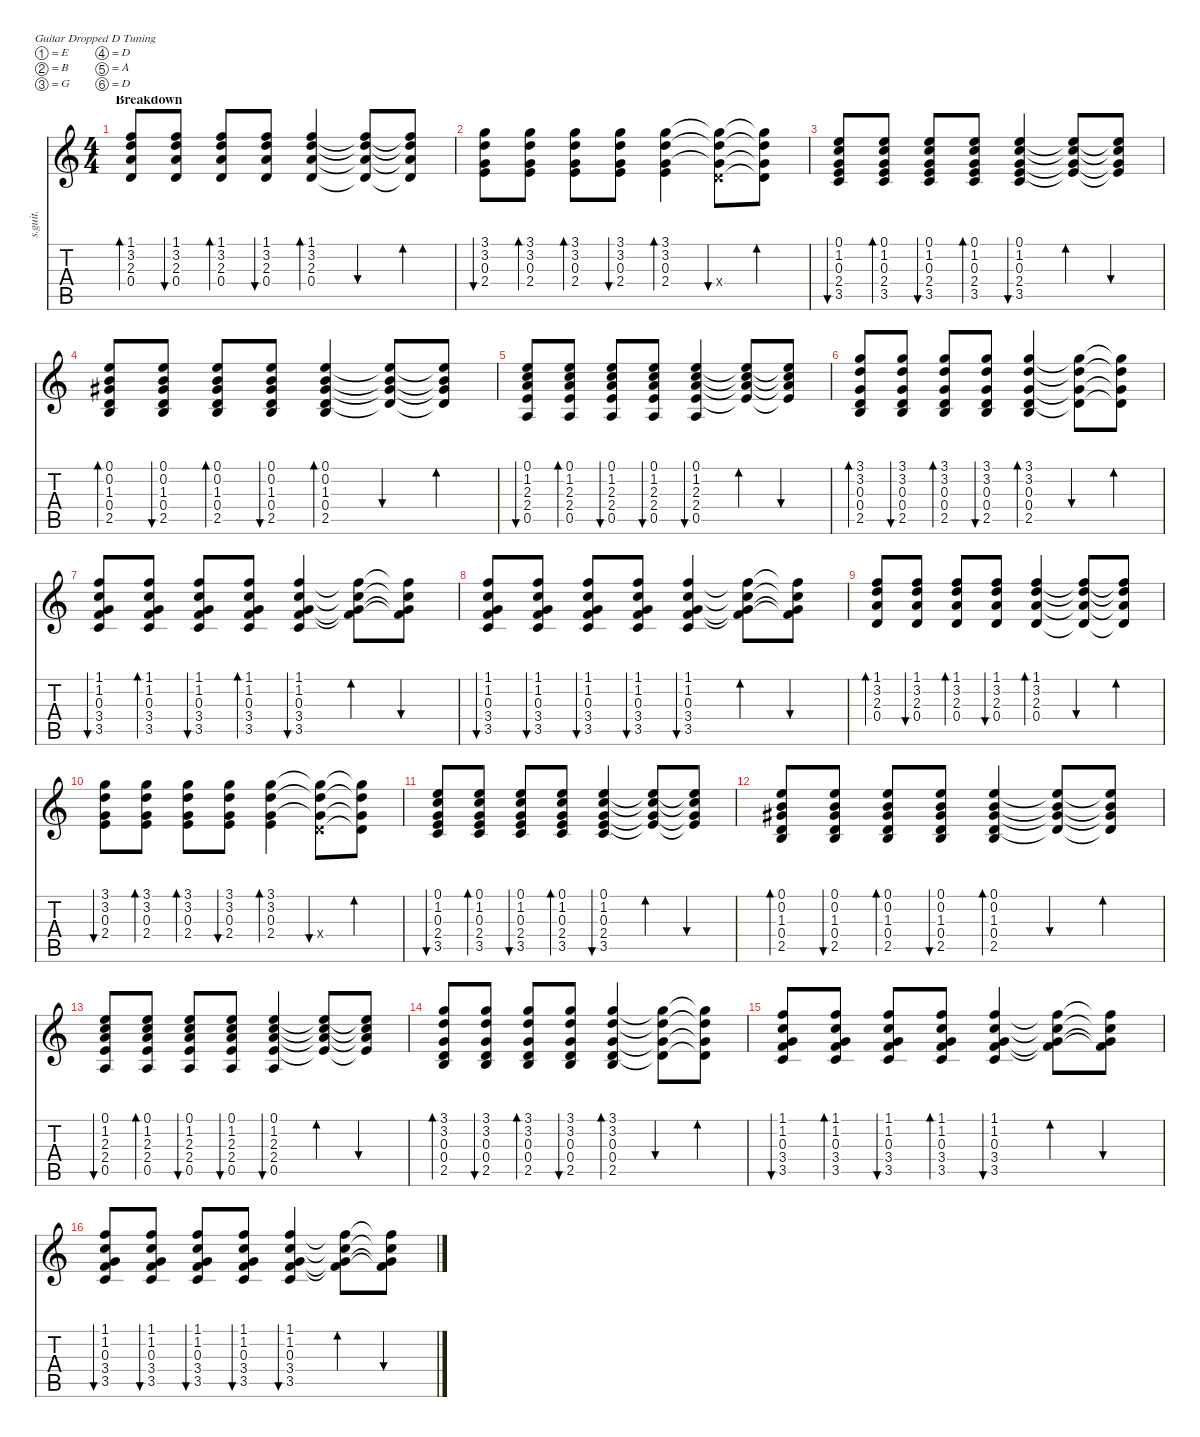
\defaultSystemsLayout 4
\hideDynamics
\bracketExtendMode nobrackets
\track ("Zacky Vengeance (Clean)" "s.guit.") {instrument electricguitarclean}
\staff {score tabs}
\tuning (E4 B3 G3 D3 A2 D2)
\ts (4 4)
\section ("" "Breakdown")
\tempo (125 hide)
\clef g2
\ks c
(1.1 3.2 2.3 0.4).8{bd 30 lyrics (0 "") lyrics (1 "") lyrics (2 "") lyrics (3 "") lyrics (4 "") dy mf} (1.1 3.2 2.3 0.4).8{bu 30 lyrics (0 "") lyrics (1 "") lyrics (2 "") lyrics (3 "") lyrics (4 "")} (1.1 3.2 2.3 0.4).8{bd 30 lyrics (0 "") lyrics (1 "") lyrics (2 "") lyrics (3 "") lyrics (4 "")} (1.1 3.2 2.3 0.4).8{bu 30 lyrics (0 "") lyrics (1 "") lyrics (2 "") lyrics (3 "") lyrics (4 "")} (1.1 3.2 2.3 0.4).4{bd 30 lyrics (0 "") lyrics (1 "") lyrics (2 "") lyrics (3 "") lyrics (4 "")} (1.1{t} 3.2{t} 2.3{t} 0.4{t}).8{bu 30 lyrics (0 "") lyrics (1 "") lyrics (2 "") lyrics (3 "") lyrics (4 "") dy f} (1.1{t} 3.2{t} 2.3{t} 0.4{t}).8{bd 30 lyrics (0 "") lyrics (1 "") lyrics (2 "") lyrics (3 "") lyrics (4 "")} |
(3.1 3.2 0.3 2.4).8{bu 30 lyrics (0 "") lyrics (1 "") lyrics (2 "") lyrics (3 "") lyrics (4 "") dy mf} (3.1 3.2 0.3 2.4).8{bd 30 lyrics (0 "") lyrics (1 "") lyrics (2 "") lyrics (3 "") lyrics (4 "")} (3.1 3.2 0.3 2.4).8{bd 30 lyrics (0 "") lyrics (1 "") lyrics (2 "") lyrics (3 "") lyrics (4 "")} (3.1 3.2 0.3 2.4).8{bu 30 lyrics (0 "") lyrics (1 "") lyrics (2 "") lyrics (3 "") lyrics (4 "")} (3.1 3.2 0.3 2.4).4{bd 30 lyrics (0 "") lyrics (1 "") lyrics (2 "") lyrics (3 "") lyrics (4 "")} (3.1{t} 3.2{t} 0.3{t} 0.4{x}).8{bu 30 lyrics (0 "") lyrics (1 "") lyrics (2 "") lyrics (3 "") lyrics (4 "") dy f} (3.1{t} 3.2{t} 0.3{t} 0.4{t}).8{bd 30 lyrics (0 "") lyrics (1 "") lyrics (2 "") lyrics (3 "") lyrics (4 "")} |
(0.1 1.2 0.3 2.4 3.5).8{bu 30 lyrics (0 "") lyrics (1 "") lyrics (2 "") lyrics (3 "") lyrics (4 "") dy mf} (0.1 1.2 0.3 2.4 3.5).8{bd 30 lyrics (0 "") lyrics (1 "") lyrics (2 "") lyrics (3 "") lyrics (4 "")} (0.1 1.2 0.3 2.4 3.5).8{bu 30 lyrics (0 "") lyrics (1 "") lyrics (2 "") lyrics (3 "") lyrics (4 "")} (0.1 1.2 0.3 2.4 3.5).8{bd 30 lyrics (0 "") lyrics (1 "") lyrics (2 "") lyrics (3 "") lyrics (4 "")} (0.1 1.2 0.3 2.4 3.5).4{bu 30 lyrics (0 "") lyrics (1 "") lyrics (2 "") lyrics (3 "") lyrics (4 "")} (0.1{t} 1.2{t} 0.3{t} 2.4{t}).8{bd 30 lyrics (0 "") lyrics (1 "") lyrics (2 "") lyrics (3 "") lyrics (4 "") dy f} (0.1{t} 1.2{t} 0.3{t} 2.4{t}).8{bu 30 lyrics (0 "") lyrics (1 "") lyrics (2 "") lyrics (3 "") lyrics (4 "")} |
(0.1 0.2 1.3{acc #} 0.4 2.5).8{bd 30 lyrics (0 "") lyrics (1 "") lyrics (2 "") lyrics (3 "") lyrics (4 "") dy mf} (0.1 0.2 1.3{acc #} 0.4 2.5).8{bu 30 lyrics (0 "") lyrics (1 "") lyrics (2 "") lyrics (3 "") lyrics (4 "")} (0.1 0.2 1.3{acc #} 0.4 2.5).8{bd 30 lyrics (0 "") lyrics (1 "") lyrics (2 "") lyrics (3 "") lyrics (4 "")} (0.1 0.2 1.3{acc #} 0.4 2.5).8{bu 30 lyrics (0 "") lyrics (1 "") lyrics (2 "") lyrics (3 "") lyrics (4 "")} (0.1 0.2 1.3{acc #} 0.4 2.5).4{bd 30 lyrics (0 "") lyrics (1 "") lyrics (2 "") lyrics (3 "") lyrics (4 "")} (0.1{t} 0.2{t} 1.3{t acc #} 0.4{t}).8{bu 30 lyrics (0 "") lyrics (1 "") lyrics (2 "") lyrics (3 "") lyrics (4 "") dy f} (0.1{t} 0.2{t} 1.3{t acc #} 0.4{t}).8{bd 30 lyrics (0 "") lyrics (1 "") lyrics (2 "") lyrics (3 "") lyrics (4 "")} |
(0.1 1.2 2.3 2.4 0.5).8{bu 30 lyrics (0 "") lyrics (1 "") lyrics (2 "") lyrics (3 "") lyrics (4 "") dy mf} (0.1 1.2 2.3 2.4 0.5).8{bd 30 lyrics (0 "") lyrics (1 "") lyrics (2 "") lyrics (3 "") lyrics (4 "")} (0.1 1.2 2.3 2.4 0.5).8{bu 30 lyrics (0 "") lyrics (1 "") lyrics (2 "") lyrics (3 "") lyrics (4 "")} (0.1 1.2 2.3 2.4 0.5).8{bu 30 lyrics (0 "") lyrics (1 "") lyrics (2 "") lyrics (3 "") lyrics (4 "")} (0.1 1.2 2.3 2.4 0.5).4{bu 30 lyrics (0 "") lyrics (1 "") lyrics (2 "") lyrics (3 "") lyrics (4 "")} (0.1{t} 1.2{t} 2.3{t} 2.4{t}).8{bd 30 lyrics (0 "") lyrics (1 "") lyrics (2 "") lyrics (3 "") lyrics (4 "") dy f} (0.1{t} 1.2{t} 2.3{t} 2.4{t}).8{bu 30 lyrics (0 "") lyrics (1 "") lyrics (2 "") lyrics (3 "") lyrics (4 "")} |
(3.1 3.2 0.3 0.4 2.5).8{bd 30 lyrics (0 "") lyrics (1 "") lyrics (2 "") lyrics (3 "") lyrics (4 "") dy mf} (3.1 3.2 0.3 0.4 2.5).8{bu 30 lyrics (0 "") lyrics (1 "") lyrics (2 "") lyrics (3 "") lyrics (4 "")} (3.1 3.2 0.3 0.4 2.5).8{bd 30 lyrics (0 "") lyrics (1 "") lyrics (2 "") lyrics (3 "") lyrics (4 "")} (3.1 3.2 0.3 0.4 2.5).8{bu 30 lyrics (0 "") lyrics (1 "") lyrics (2 "") lyrics (3 "") lyrics (4 "")} (3.1 3.2 0.3 0.4 2.5).4{bd 30 lyrics (0 "") lyrics (1 "") lyrics (2 "") lyrics (3 "") lyrics (4 "")} (3.1{t} 3.2{t} 0.3{t} 0.4{t}).8{bu 30 lyrics (0 "") lyrics (1 "") lyrics (2 "") lyrics (3 "") lyrics (4 "") dy f} (3.1{t} 3.2{t} 0.3{t} 0.4{t}).8{bd 30 lyrics (0 "") lyrics (1 "") lyrics (2 "") lyrics (3 "") lyrics (4 "")} |
(1.1 1.2 0.3 3.4 3.5).8{bu 30 lyrics (0 "") lyrics (1 "") lyrics (2 "") lyrics (3 "") lyrics (4 "") dy mf} (1.1 1.2 0.3 3.4 3.5).8{bd 30 lyrics (0 "") lyrics (1 "") lyrics (2 "") lyrics (3 "") lyrics (4 "")} (1.1 1.2 0.3 3.4 3.5).8{bu 30 lyrics (0 "") lyrics (1 "") lyrics (2 "") lyrics (3 "") lyrics (4 "")} (1.1 1.2 0.3 3.4 3.5).8{bd 30 lyrics (0 "") lyrics (1 "") lyrics (2 "") lyrics (3 "") lyrics (4 "")} (1.1 1.2 0.3 3.4 3.5).4{bu 30 lyrics (0 "") lyrics (1 "") lyrics (2 "") lyrics (3 "") lyrics (4 "")} (1.1{t} 1.2{t} 0.3{t} 3.4{t}).8{bd 30 lyrics (0 "") lyrics (1 "") lyrics (2 "") lyrics (3 "") lyrics (4 "") dy f} (1.1{t} 1.2{t} 0.3{t} 3.4{t}).8{bu 30 lyrics (0 "") lyrics (1 "") lyrics (2 "") lyrics (3 "") lyrics (4 "")} |
(1.1 1.2 0.3 3.4 3.5).8{bu 30 lyrics (0 "") lyrics (1 "") lyrics (2 "") lyrics (3 "") lyrics (4 "") dy mf} (1.1 1.2 0.3 3.4 3.5).8{bu 30 lyrics (0 "") lyrics (1 "") lyrics (2 "") lyrics (3 "") lyrics (4 "")} (1.1 1.2 0.3 3.4 3.5).8{bu 30 lyrics (0 "") lyrics (1 "") lyrics (2 "") lyrics (3 "") lyrics (4 "")} (1.1 1.2 0.3 3.4 3.5).8{bu 30 lyrics (0 "") lyrics (1 "") lyrics (2 "") lyrics (3 "") lyrics (4 "")} (1.1 1.2 0.3 3.4 3.5).4{bu 30 lyrics (0 "") lyrics (1 "") lyrics (2 "") lyrics (3 "") lyrics (4 "")} (1.1{t} 1.2{t} 0.3{t} 3.4{t}).8{bd 30 lyrics (0 "") lyrics (1 "") lyrics (2 "") lyrics (3 "") lyrics (4 "") dy f} (1.1{t} 1.2{t} 0.3{t} 3.4{t}).8{bu 30 lyrics (0 "") lyrics (1 "") lyrics (2 "") lyrics (3 "") lyrics (4 "")} |
(1.1 3.2 2.3 0.4).8{bd 30 lyrics (0 "") lyrics (1 "") lyrics (2 "") lyrics (3 "") lyrics (4 "") dy mf} (1.1 3.2 2.3 0.4).8{bu 30 lyrics (0 "") lyrics (1 "") lyrics (2 "") lyrics (3 "") lyrics (4 "")} (1.1 3.2 2.3 0.4).8{bd 30 lyrics (0 "") lyrics (1 "") lyrics (2 "") lyrics (3 "") lyrics (4 "")} (1.1 3.2 2.3 0.4).8{bu 30 lyrics (0 "") lyrics (1 "") lyrics (2 "") lyrics (3 "") lyrics (4 "")} (1.1 3.2 2.3 0.4).4{bd 30 lyrics (0 "") lyrics (1 "") lyrics (2 "") lyrics (3 "") lyrics (4 "")} (1.1{t} 3.2{t} 2.3{t} 0.4{t}).8{bu 30 lyrics (0 "") lyrics (1 "") lyrics (2 "") lyrics (3 "") lyrics (4 "") dy f} (1.1{t} 3.2{t} 2.3{t} 0.4{t}).8{bd 30 lyrics (0 "") lyrics (1 "") lyrics (2 "") lyrics (3 "") lyrics (4 "")} |
(3.1 3.2 0.3 2.4).8{bu 30 lyrics (0 "") lyrics (1 "") lyrics (2 "") lyrics (3 "") lyrics (4 "") dy mf} (3.1 3.2 0.3 2.4).8{bd 30 lyrics (0 "") lyrics (1 "") lyrics (2 "") lyrics (3 "") lyrics (4 "")} (3.1 3.2 0.3 2.4).8{bd 30 lyrics (0 "") lyrics (1 "") lyrics (2 "") lyrics (3 "") lyrics (4 "")} (3.1 3.2 0.3 2.4).8{bu 30 lyrics (0 "") lyrics (1 "") lyrics (2 "") lyrics (3 "") lyrics (4 "")} (3.1 3.2 0.3 2.4).4{bd 30 lyrics (0 "") lyrics (1 "") lyrics (2 "") lyrics (3 "") lyrics (4 "")} (3.1{t} 3.2{t} 0.3{t} 0.4{x}).8{bu 30 lyrics (0 "") lyrics (1 "") lyrics (2 "") lyrics (3 "") lyrics (4 "") dy f} (3.1{t} 3.2{t} 0.3{t} 0.4{t}).8{bd 30 lyrics (0 "") lyrics (1 "") lyrics (2 "") lyrics (3 "") lyrics (4 "")} |
(0.1 1.2 0.3 2.4 3.5).8{bu 30 lyrics (0 "") lyrics (1 "") lyrics (2 "") lyrics (3 "") lyrics (4 "") dy mf} (0.1 1.2 0.3 2.4 3.5).8{bd 30 lyrics (0 "") lyrics (1 "") lyrics (2 "") lyrics (3 "") lyrics (4 "")} (0.1 1.2 0.3 2.4 3.5).8{bu 30 lyrics (0 "") lyrics (1 "") lyrics (2 "") lyrics (3 "") lyrics (4 "")} (0.1 1.2 0.3 2.4 3.5).8{bd 30 lyrics (0 "") lyrics (1 "") lyrics (2 "") lyrics (3 "") lyrics (4 "")} (0.1 1.2 0.3 2.4 3.5).4{bu 30 lyrics (0 "") lyrics (1 "") lyrics (2 "") lyrics (3 "") lyrics (4 "")} (0.1{t} 1.2{t} 0.3{t} 2.4{t}).8{bd 30 lyrics (0 "") lyrics (1 "") lyrics (2 "") lyrics (3 "") lyrics (4 "") dy f} (0.1{t} 1.2{t} 0.3{t} 2.4{t}).8{bu 30 lyrics (0 "") lyrics (1 "") lyrics (2 "") lyrics (3 "") lyrics (4 "")} |
(0.1 0.2 1.3{acc #} 0.4 2.5).8{bd 30 lyrics (0 "") lyrics (1 "") lyrics (2 "") lyrics (3 "") lyrics (4 "") dy mf} (0.1 0.2 1.3{acc #} 0.4 2.5).8{bu 30 lyrics (0 "") lyrics (1 "") lyrics (2 "") lyrics (3 "") lyrics (4 "")} (0.1 0.2 1.3{acc #} 0.4 2.5).8{bd 30 lyrics (0 "") lyrics (1 "") lyrics (2 "") lyrics (3 "") lyrics (4 "")} (0.1 0.2 1.3{acc #} 0.4 2.5).8{bu 30 lyrics (0 "") lyrics (1 "") lyrics (2 "") lyrics (3 "") lyrics (4 "")} (0.1 0.2 1.3{acc #} 0.4 2.5).4{bd 30 lyrics (0 "") lyrics (1 "") lyrics (2 "") lyrics (3 "") lyrics (4 "")} (0.1{t} 0.2{t} 1.3{t acc #} 0.4{t}).8{bu 30 lyrics (0 "") lyrics (1 "") lyrics (2 "") lyrics (3 "") lyrics (4 "") dy f} (0.1{t} 0.2{t} 1.3{t acc #} 0.4{t}).8{bd 30 lyrics (0 "") lyrics (1 "") lyrics (2 "") lyrics (3 "") lyrics (4 "")} |
(0.1 1.2 2.3 2.4 0.5).8{bu 30 lyrics (0 "") lyrics (1 "") lyrics (2 "") lyrics (3 "") lyrics (4 "") dy mf} (0.1 1.2 2.3 2.4 0.5).8{bd 30 lyrics (0 "") lyrics (1 "") lyrics (2 "") lyrics (3 "") lyrics (4 "")} (0.1 1.2 2.3 2.4 0.5).8{bu 30 lyrics (0 "") lyrics (1 "") lyrics (2 "") lyrics (3 "") lyrics (4 "")} (0.1 1.2 2.3 2.4 0.5).8{bu 30 lyrics (0 "") lyrics (1 "") lyrics (2 "") lyrics (3 "") lyrics (4 "")} (0.1 1.2 2.3 2.4 0.5).4{bu 30 lyrics (0 "") lyrics (1 "") lyrics (2 "") lyrics (3 "") lyrics (4 "")} (0.1{t} 1.2{t} 2.3{t} 2.4{t}).8{bd 30 lyrics (0 "") lyrics (1 "") lyrics (2 "") lyrics (3 "") lyrics (4 "") dy f} (0.1{t} 1.2{t} 2.3{t} 2.4{t}).8{bu 30 lyrics (0 "") lyrics (1 "") lyrics (2 "") lyrics (3 "") lyrics (4 "")} |
(3.1 3.2 0.3 0.4 2.5).8{bd 30 lyrics (0 "") lyrics (1 "") lyrics (2 "") lyrics (3 "") lyrics (4 "") dy mf} (3.1 3.2 0.3 0.4 2.5).8{bu 30 lyrics (0 "") lyrics (1 "") lyrics (2 "") lyrics (3 "") lyrics (4 "")} (3.1 3.2 0.3 0.4 2.5).8{bd 30 lyrics (0 "") lyrics (1 "") lyrics (2 "") lyrics (3 "") lyrics (4 "")} (3.1 3.2 0.3 0.4 2.5).8{bu 30 lyrics (0 "") lyrics (1 "") lyrics (2 "") lyrics (3 "") lyrics (4 "")} (3.1 3.2 0.3 0.4 2.5).4{bd 30 lyrics (0 "") lyrics (1 "") lyrics (2 "") lyrics (3 "") lyrics (4 "")} (3.1{t} 3.2{t} 0.3{t} 0.4{t}).8{bu 30 lyrics (0 "") lyrics (1 "") lyrics (2 "") lyrics (3 "") lyrics (4 "") dy f} (3.1{t} 3.2{t} 0.3{t} 0.4{t}).8{bd 30 lyrics (0 "") lyrics (1 "") lyrics (2 "") lyrics (3 "") lyrics (4 "")} |
(1.1 1.2 0.3 3.4 3.5).8{bu 30 lyrics (0 "") lyrics (1 "") lyrics (2 "") lyrics (3 "") lyrics (4 "") dy mf} (1.1 1.2 0.3 3.4 3.5).8{bd 30 lyrics (0 "") lyrics (1 "") lyrics (2 "") lyrics (3 "") lyrics (4 "")} (1.1 1.2 0.3 3.4 3.5).8{bu 30 lyrics (0 "") lyrics (1 "") lyrics (2 "") lyrics (3 "") lyrics (4 "")} (1.1 1.2 0.3 3.4 3.5).8{bd 30 lyrics (0 "") lyrics (1 "") lyrics (2 "") lyrics (3 "") lyrics (4 "")} (1.1 1.2 0.3 3.4 3.5).4{bu 30 lyrics (0 "") lyrics (1 "") lyrics (2 "") lyrics (3 "") lyrics (4 "")} (1.1{t} 1.2{t} 0.3{t} 3.4{t}).8{bd 30 lyrics (0 "") lyrics (1 "") lyrics (2 "") lyrics (3 "") lyrics (4 "") dy f} (1.1{t} 1.2{t} 0.3{t} 3.4{t}).8{bu 30 lyrics (0 "") lyrics (1 "") lyrics (2 "") lyrics (3 "") lyrics (4 "")} |
(1.1 1.2 0.3 3.4 3.5).8{bu 30 lyrics (0 "") lyrics (1 "") lyrics (2 "") lyrics (3 "") lyrics (4 "") dy mf} (1.1 1.2 0.3 3.4 3.5).8{bu 30 lyrics (0 "") lyrics (1 "") lyrics (2 "") lyrics (3 "") lyrics (4 "")} (1.1 1.2 0.3 3.4 3.5).8{bu 30 lyrics (0 "") lyrics (1 "") lyrics (2 "") lyrics (3 "") lyrics (4 "")} (1.1 1.2 0.3 3.4 3.5).8{bu 30 lyrics (0 "") lyrics (1 "") lyrics (2 "") lyrics (3 "") lyrics (4 "")} (1.1 1.2 0.3 3.4 3.5).4{bu 30 lyrics (0 "") lyrics (1 "") lyrics (2 "") lyrics (3 "") lyrics (4 "")} (1.1{t} 1.2{t} 0.3{t} 3.4{t}).8{bd 30 lyrics (0 "") lyrics (1 "") lyrics (2 "") lyrics (3 "") lyrics (4 "") dy f} (1.1{t} 1.2{t} 0.3{t} 3.4{t}).8{bu 30 lyrics (0 "") lyrics (1 "") lyrics (2 "") lyrics (3 "") lyrics (4 "")}
